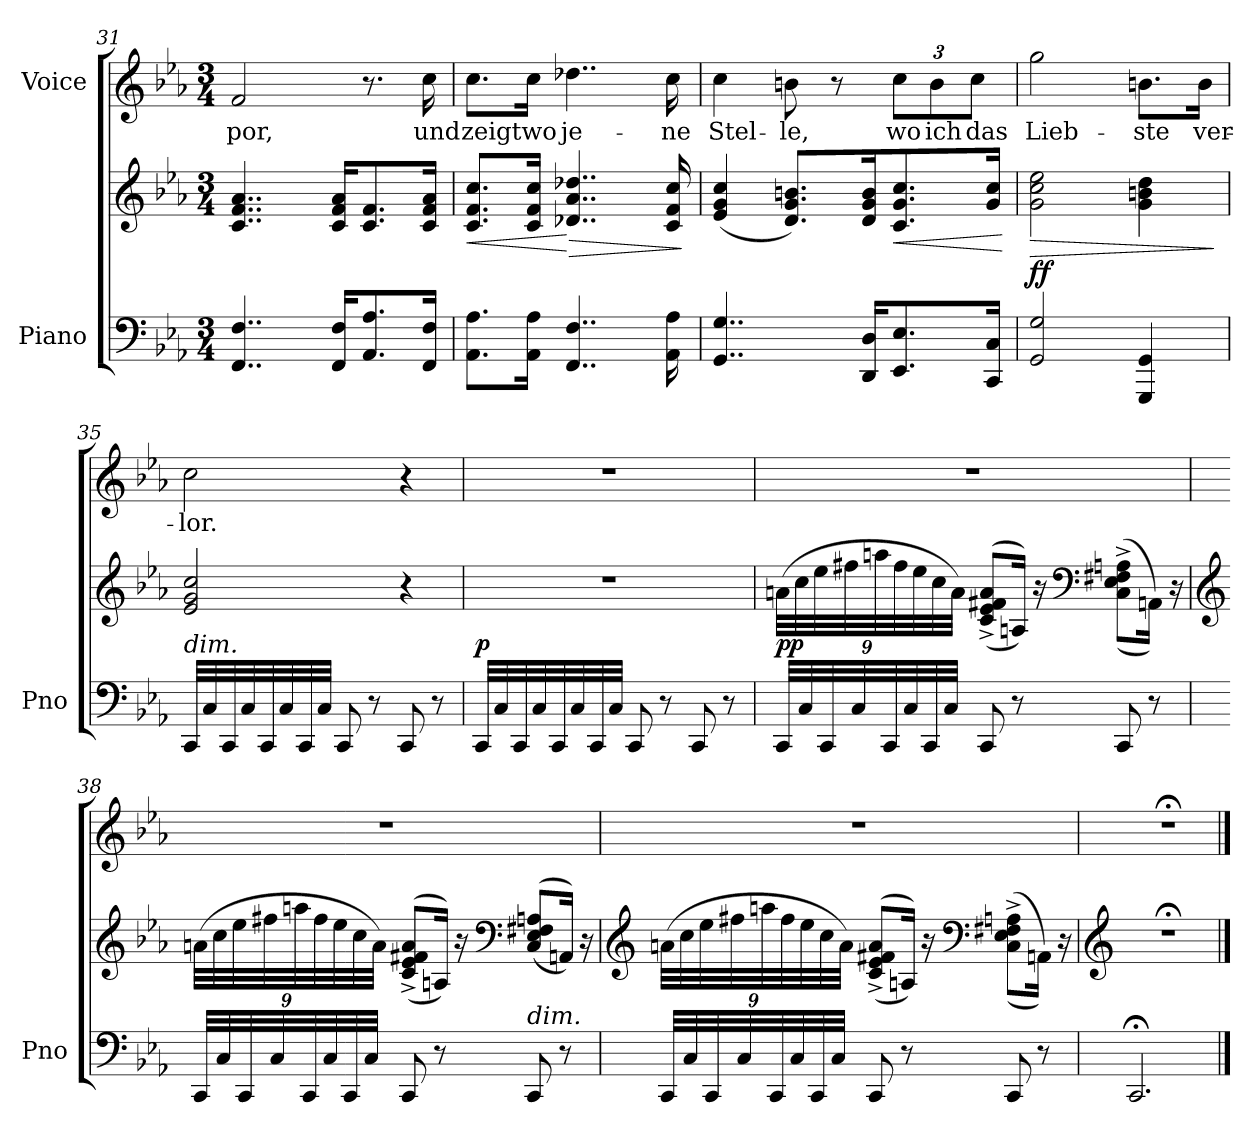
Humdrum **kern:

**kern	**kern	**dynam	**kern	**text
*part2	*part2	*part2	*part1	*part1
*staff3	*staff2	*staff2/3	*staff1	*staff1
*I"Piano	*	*	*I"Voice	*
*I'Pno	*	*	*	*
*clefF4	*clefG2	*	*clefG2	*
*k[b-e-a-]	*k[b-e-a-]	*	*k[b-e-a-]	*
*M3/4	*M3/4	*	*M3/4	*
=31	=31	=31	=31	=31
4..FF/ 4..F/	4..c/ 4..f/ 4..a-/	.	2f/	-por,
16FF/ 16F/KL	16c/ 16f/ 16a-/KL	.	.	.
8.AA-/ 8.A-/	8.c/ 8.f/	.	8.r	.
16FF/ 16F/Jk	16c/ 16f/ 16a-/Jk	.	16cc\	und
=32	=32	=32	=32	=32
!	!	!LO:HP:b	!	!
8.AA-\ 8.A-\L	8.c/ 8.f/ 8.cc/L	<	8.cc\L	zeigt
16AA-\ 16A-\Jk	16c/ 16f/ 16cc/Jk	.	16cc\Jk	wo
!	!	!LO:HP:n=1:b	!	!
4..FF/ 4..F/	4..d-X/ 4..a-/ 4..dd-X/	[ >	4..dd-X\	je-
16AA-\ 16A-\	16c/ 16f/ 16cc/	.	16cc\	-ne
.	.	]	.	.
=33	=33	=33	=33	=33
4..GG/ 4..G/	(4e-/ 4g/ 4cc/	.	4cc\	Stel-
.	8.d/ 8.g/ 8.bn/L)	.	8bn\	-le,
.	.	.	8r	.
16DD/ 16D/KL	16d/ 16g/ 16b/K	.	.	.
!	!	!LO:HP:b	!	!
*	*	*	*Xbrackettup	*
8.EE-/ 8.E-/	8.c/ 8.g/ 8.cc/	<	12cc\L	wo
.	.	.	12b\	ich
.	.	.	12cc\J	das
16CC/ 16C/Jk	16g/ 16cc/Jk	.	.	.
.	.	[	.	.
=34	=34	=34	=34	=34
!	!	!LO:HP:b	!	!
!	!	!LO:DY:n=1:a=2	!	!
2GG/ 2G/	2g\ 2cc\ 2ee-\	> ff	2gg\	Lieb-
4GGG/ 4GG/	4g\ 4bn\ 4dd\	.	8.bn\L	-ste
.	.	.	16b\Jk	ver-
.	.	]	.	.
=35	=35	=35	=35	=35
!LO:TX:a:i:t=dim.	!	!	!	!
32CC/LLL	2e-/ 2g/ 2cc/	.	2cc\	-lor.
32C/	.	.	.	.
32CC/	.	.	.	.
32C/	.	.	.	.
32CC/	.	.	.	.
32C/	.	.	.	.
32CC/	.	.	.	.
32C/JJJ	.	.	.	.
8CC/	.	.	.	.
8r	.	.	.	.
8CC/	4r	.	4r	.
8r	.	.	.	.
=36	=36	=36	=36	=36
!	!	!LO:DY:a=2	!	!
32CC/LLL	2.r	p	2.r	.
32C/	.	.	.	.
32CC/	.	.	.	.
32C/	.	.	.	.
32CC/	.	.	.	.
32C/	.	.	.	.
32CC/	.	.	.	.
32C/JJJ	.	.	.	.
8CC/	.	.	.	.
8r	.	.	.	.
8CC/	.	.	.	.
8r	.	.	.	.
=37	=37	=37	=37	=37
*	*Xbrackettup	*	*	*
!	!	!LO:DY:a=2	!	!
32CC/LLL	(36an\LLL	pp	2.r	.
.	36cc\	.	.	.
32C/	.	.	.	.
.	36ee-\	.	.	.
32CC/	.	.	.	.
.	36ff#X\	.	.	.
32C/	.	.	.	.
.	36aan\	.	.	.
32CC/	.	.	.	.
.	36ff#\	.	.	.
32C/	.	.	.	.
.	36ee-\	.	.	.
32CC/	.	.	.	.
.	36cc\	.	.	.
32C/JJJ	.	.	.	.
.	36a\JJJ)	.	.	.
8CC/	((8c/^> 8e-/^> 8f#X/^> 8a/^>L	.	.	.
8r	16An/Jk))	.	.	.
.	16r	.	.	.
*	*clefF4	*	*	*
8CC/	((8C\^ 8E-\^ 8F#X\^ 8An\^L	.	.	.
8r	16AAn\Jk))	.	.	.
.	16r	.	.	.
=38	=38	=38	=38	=38
*	*clefG2	*	*	*
32CC/LLL	(36an\LLL	.	2.r	.
.	36cc\	.	.	.
32C/	.	.	.	.
.	36ee-\	.	.	.
32CC/	.	.	.	.
.	36ff#X\	.	.	.
32C/	.	.	.	.
.	36aan\	.	.	.
32CC/	.	.	.	.
.	36ff#\	.	.	.
32C/	.	.	.	.
.	36ee-\	.	.	.
32CC/	.	.	.	.
.	36cc\	.	.	.
32C/JJJ	.	.	.	.
.	36a\JJJ)	.	.	.
8CC/	((8c/^> 8e-/^> 8f#X/^> 8a/^>L	.	.	.
8r	16An/Jk))	.	.	.
.	16r	.	.	.
*	*clefF4	*	*	*
!LO:TX:a:i:t=dim.	!	!	!	!
8CC/	((8C/ 8E-/ 8F#X/ 8An/L	.	.	.
8r	16AAn/Jk))	.	.	.
.	16r	.	.	.
=39	=39	=39	=39	=39
*	*clefG2	*	*	*
32CC/LLL	(36an\LLL	.	2.r	.
.	36cc\	.	.	.
32C/	.	.	.	.
.	36ee-\	.	.	.
32CC/	.	.	.	.
.	36ff#X\	.	.	.
32C/	.	.	.	.
.	36aan\	.	.	.
32CC/	.	.	.	.
.	36ff#\	.	.	.
32C/	.	.	.	.
.	36ee-\	.	.	.
32CC/	.	.	.	.
.	36cc\	.	.	.
32C/JJJ	.	.	.	.
.	36a\JJJ)	.	.	.
8CC/	((8c/^> 8e-/^> 8f#X/^> 8a/^>L	.	.	.
8r	16An/Jk))	.	.	.
.	16r	.	.	.
*	*clefF4	*	*	*
8CC/	((8C\^ 8E-\^ 8F#X\^ 8An\^L	.	.	.
8r	16AAn\Jk))	.	.	.
.	16r	.	.	.
=40	=40	=40	=40	=40
*	*clefG2	*	*	*
2.CC;</	2.r;<	.	2.r;<	.
==	==	==	==	==
*-	*-	*-	*-	*-
